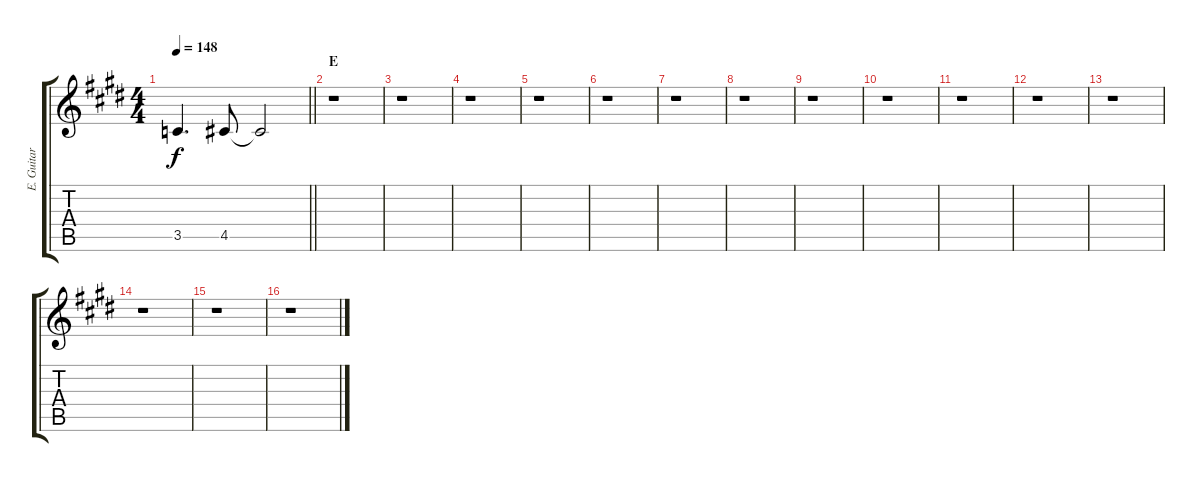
\track ("E. Guitar I" "E. Guitar ") {instrument electricguitarjazz}
\staff {score tabs}
\tuning (E4 B3 G3 D3 A2 E2) {hide}
\ts (4 4)
\tempo 148
\clef g2
\barLineRight lightlight
\ks e
3.5{t}.4{d dy f} 4.5.8 4.5{t}.2 |
\section ("" "E")
r.1 |
r.1 |
r.1 |
r.1 |
r.1 |
r.1 |
r.1 |
r.1 |
r.1 |
r.1 |
r.1 |
r.1 |
r.1 |
r.1 |
r.1
